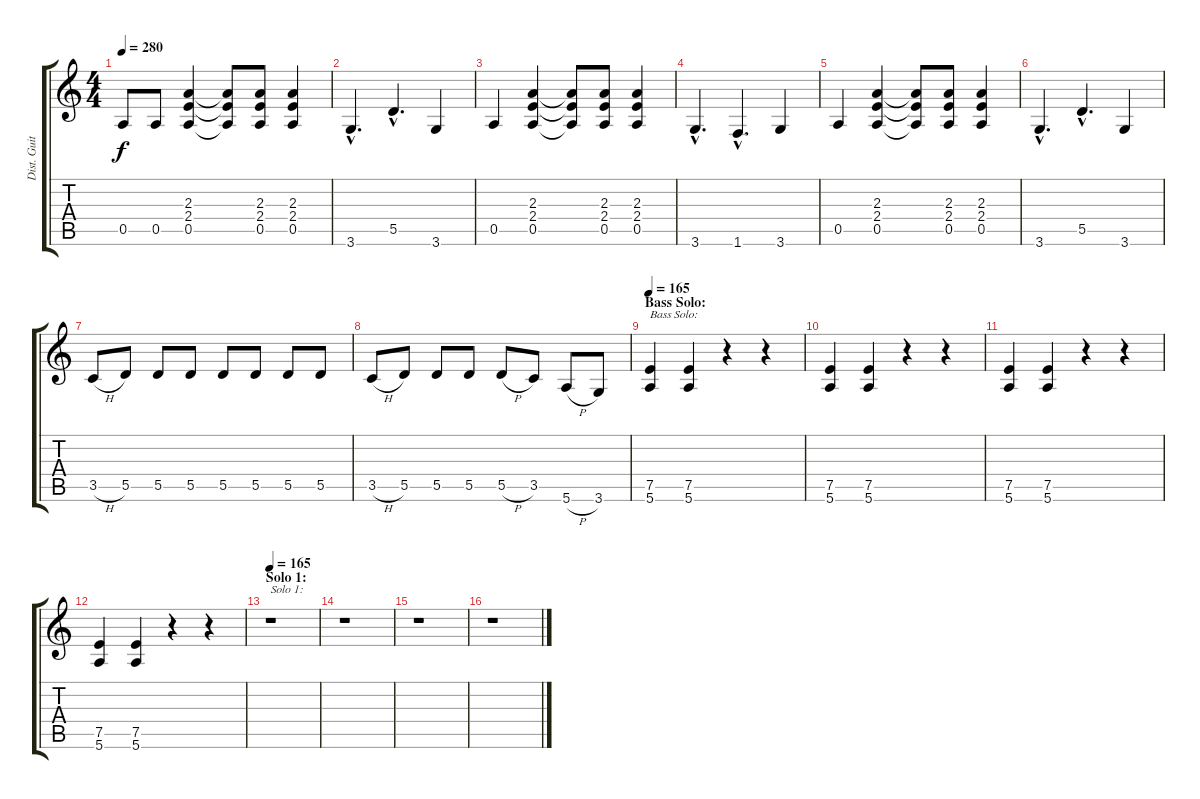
\track ("Dist. Guitar 2" "Dist. Guit") {instrument overdrivenguitar}
\staff {score tabs}
\tuning (E4 B3 G3 D3 A2 E2) {hide}
\ts (4 4)
\tempo 280
\clef g2
\ks c
0.5.8{dy f} 0.5.8 (2.3 2.4 0.5).4 (2.3{t} 2.4{t} 0.5{t}).8 (2.3 2.4 0.5).8 (2.3 2.4 0.5).4 |
3.6{hac}.4{d} 5.5{hac}.4{d} 3.6.4 |
0.5.4 (2.3 2.4 0.5).4 (2.3{t} 2.4{t} 0.5{t}).8 (2.3 2.4 0.5).8 (2.3 2.4 0.5).4 |
3.6{hac}.4{d} 1.6{hac}.4{d} 3.6.4 |
0.5.4 (2.3 2.4 0.5).4 (2.3{t} 2.4{t} 0.5{t}).8 (2.3 2.4 0.5).8 (2.3 2.4 0.5).4 |
3.6{hac}.4{d} 5.5{hac}.4{d} 3.6.4 |
3.5{h}.8 5.5.8 5.5.8 5.5.8 5.5.8 5.5.8 5.5.8 5.5.8 |
3.5{h}.8 5.5.8 5.5.8 5.5.8 5.5{h}.8 3.5.8 5.6{h}.8 3.6.8 |
\section ("" "Bass Solo:")
\tempo 165
(7.5 5.6).4{txt "Bass Solo:"} (7.5 5.6).4 r.4 r.4 |
(7.5 5.6).4 (7.5 5.6).4 r.4 r.4 |
(7.5 5.6).4 (7.5 5.6).4 r.4 r.4 |
(7.5 5.6).4 (7.5 5.6).4 r.4 r.4 |
\section ("" "Solo 1:")
\tempo 165
r.1{txt "Solo 1:"} |
r.1 |
r.1 |
r.1
